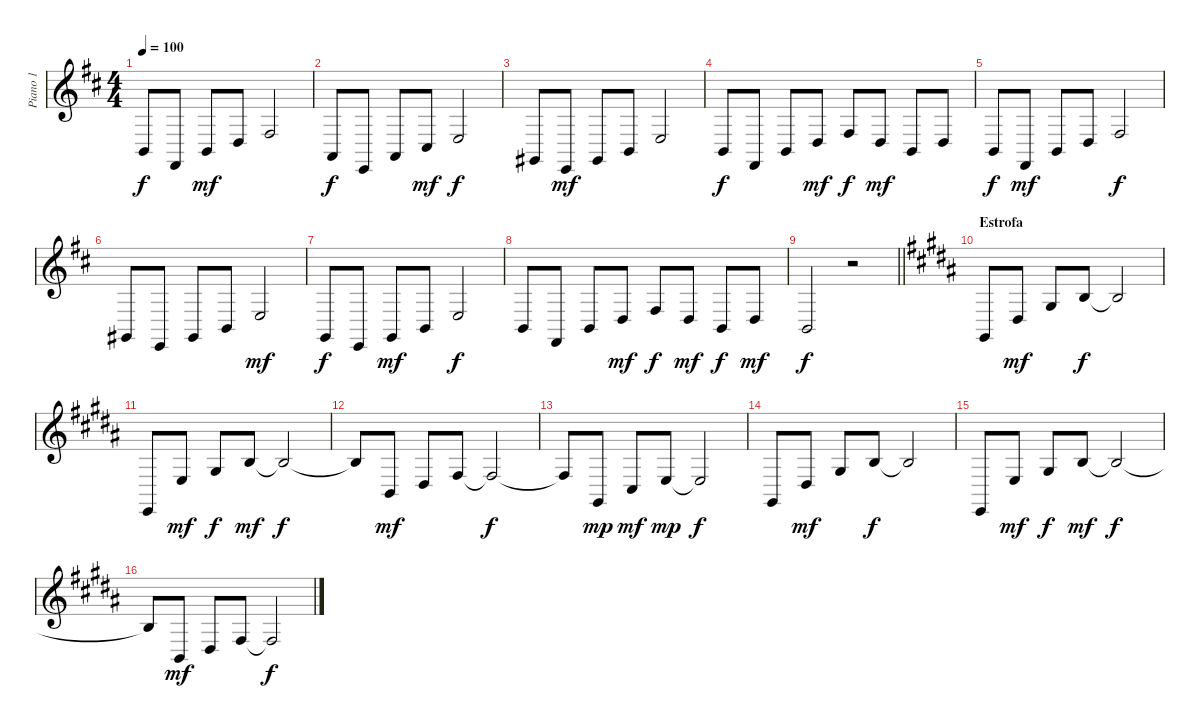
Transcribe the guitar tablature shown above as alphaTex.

\track ("Piano 1" "Piano 1") {instrument acousticgrandpiano}
\staff {score}
\tuning (E4 B3 G3 D3 A2 E2) {hide}
\ts (4 4)
\tempo 100
\clef g2
\ks bminor
2.5.8{dy f} 2.6.8 2.5.8{dy mf} 0.4.8 4.4.2 |
0.5.8{dy f} 0.6.8 0.5.8 4.5.8{dy mf} 2.4.2{dy f} |
4.6.8 0.6.8{dy mf} 4.6.8 2.5.8 2.4.2 |
2.5.8{dy f} 2.6.8 2.5.8 0.4.8{dy mf} 4.4.8{dy f} 0.4.8{dy mf} 2.5.8 0.4.8 |
2.5.8{dy f} 2.6.8{dy mf} 2.5.8 0.4.8 4.4.2{dy f} |
4.6.8 0.6.8 4.6.8 2.5.8 2.4.2{dy mf} |
3.6.8{dy f} 0.6.8 3.6.8{dy mf} 2.5.8 2.4.2{dy f} |
2.5.8 2.6.8 2.5.8 0.4.8{dy mf} 4.4.8{dy f} 0.4.8{dy mf} 2.5.8{dy f} 0.4.8{dy mf} |
\barLineRight lightlight
2.5.2{dy f} r.2 |
\section ("" "Estrofa")
\ks g#minor
4.6.8 6.5.8{dy mf} 6.4.8 0.2.8{dy f} 0.2{t}.2 |
0.6.8 2.4.8{dy mf} 1.3.8{dy f} 0.2.8{dy mf} 0.2{t}.2{dy f} |
0.2{t}.8 2.5.8{dy mf} 1.4.8 4.4.8 4.4{t}.2{dy f} |
4.4{t}.8 4.6.8{dy mp} 4.5.8{dy mf} 2.4.8{dy mp} 2.4{t}.2{dy f} |
4.6.8 6.5.8{dy mf} 6.4.8 0.2.8{dy f} 0.2{t}.2 |
0.6.8 2.4.8{dy mf} 1.3.8{dy f} 0.2.8{dy mf} 0.2{t}.2{dy f} |
0.2{t}.8 2.5.8{dy mf} 1.4.8 4.4.8 4.4{t}.2{dy f}
